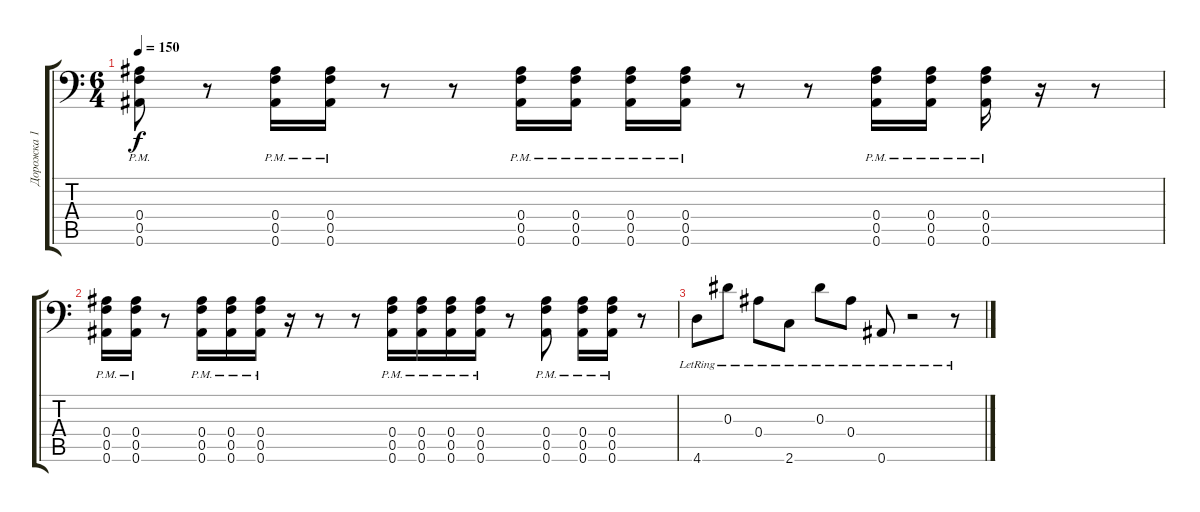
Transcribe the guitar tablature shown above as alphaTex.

\track ("Дорожка 1" "Дорожка 1") {instrument overdrivenguitar}
\staff {score tabs}
\tuning (C4 G3 Eb3 Bb2 F2 Bb1) {hide}
\ts (6 4)
\tempo 150
\clef f4
\ks c
(0.4{pm} 0.5{pm} 0.6{pm}).8{dy f} r.8 (0.4{pm} 0.5{pm} 0.6{pm}).16 (0.4{pm} 0.5{pm} 0.6{pm}).16 r.8 r.8 (0.4{pm} 0.5{pm} 0.6{pm}).16 (0.4{pm} 0.5{pm} 0.6{pm}).16 (0.4{pm} 0.5{pm} 0.6{pm}).16 (0.4{pm} 0.5{pm} 0.6{pm}).16 r.8 r.8 (0.4{pm} 0.5{pm} 0.6{pm}).16 (0.4{pm} 0.5{pm} 0.6{pm}).16 (0.4{pm} 0.5{pm} 0.6{pm}).16 r.16 r.8 |
(0.4{pm} 0.5{pm} 0.6{pm}).16 (0.4{pm} 0.5{pm} 0.6{pm}).16 r.8 (0.4{pm} 0.5{pm} 0.6{pm}).16 (0.4{pm} 0.5{pm} 0.6{pm}).16 (0.4{pm} 0.5{pm} 0.6{pm}).16 r.16 r.8 r.8 (0.4{pm} 0.5{pm} 0.6{pm}).16 (0.4{pm} 0.5{pm} 0.6{pm}).16 (0.4{pm} 0.5{pm} 0.6{pm}).16 (0.4{pm} 0.5{pm} 0.6{pm}).16 r.8 (0.4{pm} 0.5{pm} 0.6{pm}).8 (0.4{pm} 0.5{pm} 0.6{pm}).16 (0.4{pm} 0.5{pm} 0.6{pm}).16 r.8 |
4.6{lr}.8 0.3{lr}.8 0.4{lr}.8 2.6{lr}.8 0.3{lr}.8 0.4{lr}.8 0.6{lr}.8 r.2 r.8
